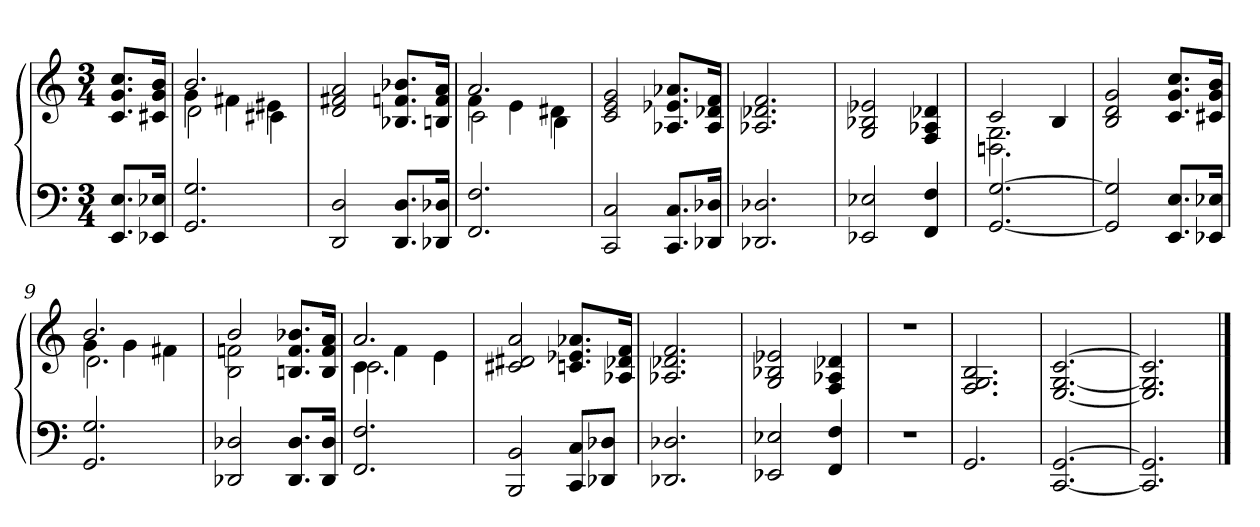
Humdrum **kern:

**kern	**kern
*part1	*part1
*staff2	*staff1
*clefF4	*clefG2
*k[]	*k[]
*C:	*C:
*M3/4	*M3/4
=	=
8.EE 8.EL	8.c 8.g 8.ccL
16EE-X 16E-XJk	16c#X 16g 16bJk
=1	=1
*	*^
*	*	*^
2.GG 2.G	2.b	4g	2d\
.	.	4f#X	.
.	.	4e#X	4c#X\
*	*v	*v	*v
=2	=2
2DD 2D	2d 2f#X 2a
8.DD 8.DL	8.B-X 8.fn 8.b-XL
16DD-X 16D-XJk	16Bn 16f 16aJk
=3	=3
*	*^
*	*	*^
2.FF 2.F	2.a	4f	2c\
.	.	4e	.
.	.	4d#X	4B\
*	*v	*v	*v
=4	=4
2CC 2C	2c 2e 2g
8.CC 8.CL	8.A-X 8.e-X 8.a-XL
16DD-X 16D-XJk	16A- 16d-X 16fJk
=5	=5
2.DD-X 2.D-X	2.A-X 2.d-X 2.f
=6	=6
2EE-X 2E-X	2G 2B-X 2e-X
4FF 4F	4F 4A-X 4d-X
=7	=7
*	*^
[2.GG [2.G	2c	2.Dn 2.G
.	4B	.
*	*v	*v
=8	=8
2GG] 2G]	2B 2d 2g
8.EE 8.EL	8.c 8.g 8.ccL
16EE-X 16E-XJk	16c#X 16g 16bJk
=9	=9
*	*^
*	*	*^
2.GG 2.G	2.b	4g	2.d\
.	.	4g	.
.	.	4f#X	.
*	*	*v	*v
=10	=10	=10
2DD-X 2D-X	2b	2B 2fn
8.DD- 8.D-L	8.Bn 8.f 8.b-XL	4ryy
16DD- 16D-Jk	16B 16f 16aJk	.
=11	=11	=11
*	*	*^
2.FF 2.F	2.a	4c	2.c\
.	.	4f	.
.	.	4e	.
*	*v	*v	*v
=12	=12
2BBB 2BB	2c#X 2d#X 2a
8CC 8CL	8.cn 8.e-X 8.a-XL
8DD-X 8D-XJ	.
.	16A-X 16d-X 16fJk
=13	=13
2.DD-X 2.D-X	2.A-X 2.d-X 2.f
=14	=14
2EE-X 2E-X	2G 2B-X 2e-X
4FF 4F	4F 4A-X 4d-X
=15	=15
2.r	2.r
=16	=16
2.GG	2.F 2.G 2.B
=17	=17
[2.CC [2.GG	[2.E [2.G [2.c
=18	=18
2.CC] 2.GG]	2.E] 2.G] 2.c]
==	==
*-	*-
